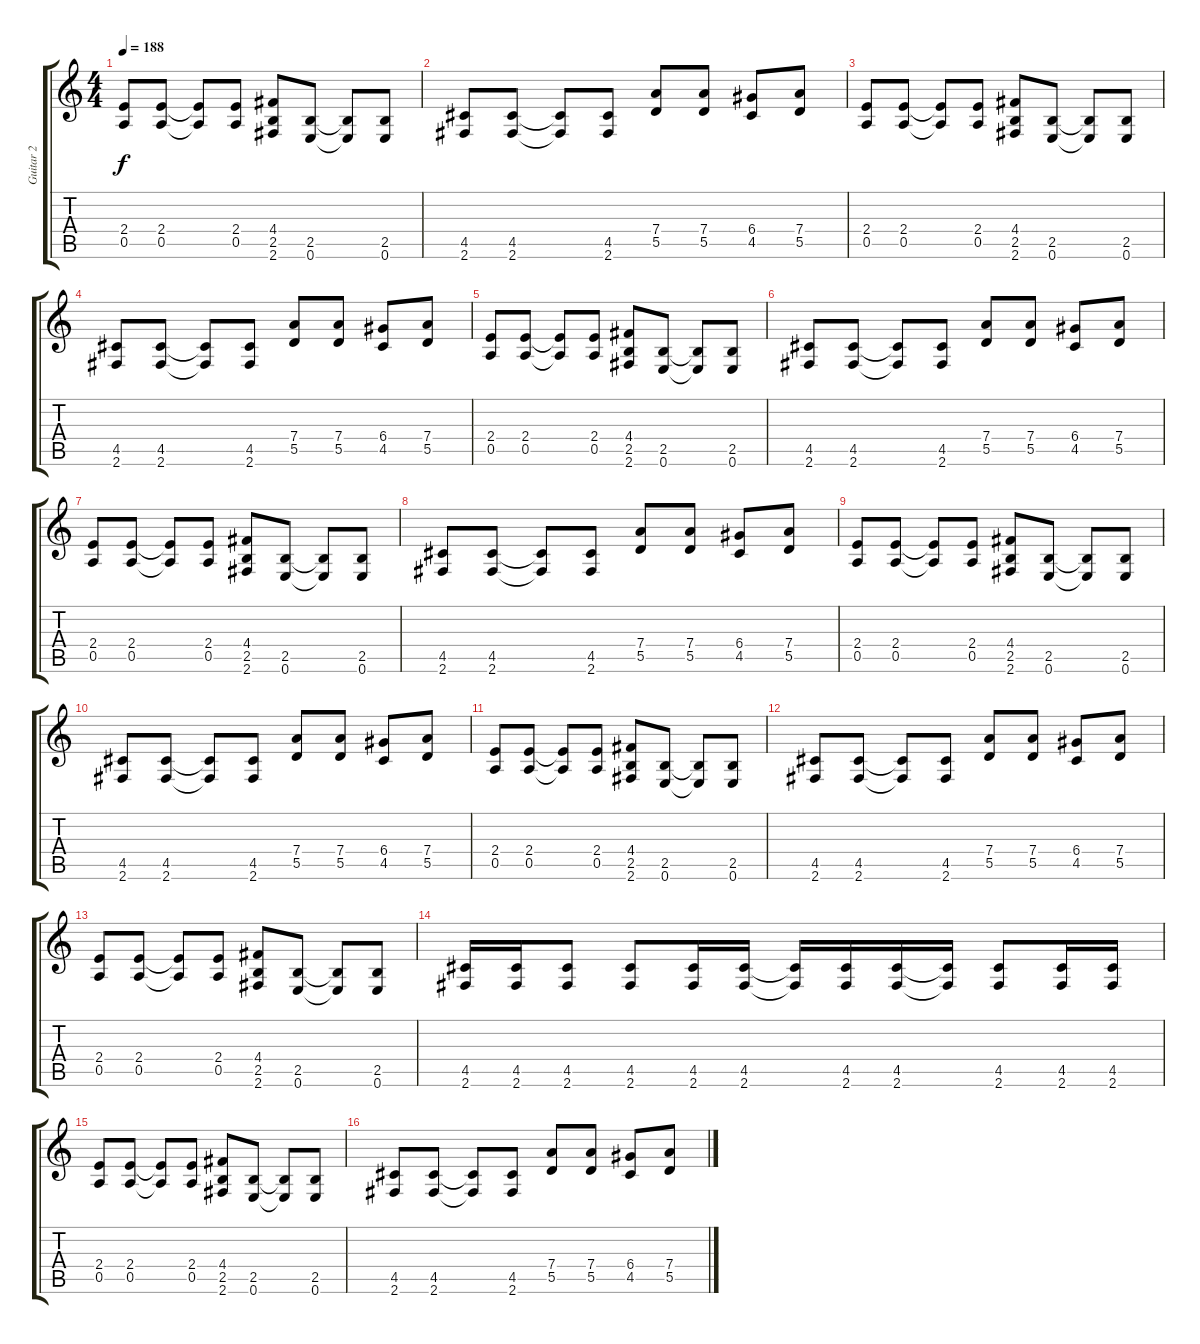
\track ("Guitar 2" "Guitar 2") {instrument overdrivenguitar}
\staff {score tabs}
\tuning (E4 B3 G3 D3 A2 E2) {hide}
\ts (4 4)
\tempo 188
\clef g2
\ks c
(2.4 0.5).8{dy f} (2.4 0.5).8 (2.4{t} 0.5{t}).8 (2.4 0.5).8 (4.4 2.5 2.6).8 (2.5 0.6).8 (2.5{t} 0.6{t}).8 (2.5 0.6).8 |
(4.5 2.6).8 (4.5 2.6).8 (4.5{t} 2.6{t}).8 (4.5 2.6).8 (7.4 5.5).8 (7.4 5.5).8 (6.4 4.5).8 (7.4 5.5).8 |
(2.4 0.5).8 (2.4 0.5).8 (2.4{t} 0.5{t}).8 (2.4 0.5).8 (4.4 2.5 2.6).8 (2.5 0.6).8 (2.5{t} 0.6{t}).8 (2.5 0.6).8 |
(4.5 2.6).8 (4.5 2.6).8 (4.5{t} 2.6{t}).8 (4.5 2.6).8 (7.4 5.5).8 (7.4 5.5).8 (6.4 4.5).8 (7.4 5.5).8 |
(2.4 0.5).8 (2.4 0.5).8 (2.4{t} 0.5{t}).8 (2.4 0.5).8 (4.4 2.5 2.6).8 (2.5 0.6).8 (2.5{t} 0.6{t}).8 (2.5 0.6).8 |
(4.5 2.6).8 (4.5 2.6).8 (4.5{t} 2.6{t}).8 (4.5 2.6).8 (7.4 5.5).8 (7.4 5.5).8 (6.4 4.5).8 (7.4 5.5).8 |
(2.4 0.5).8 (2.4 0.5).8 (2.4{t} 0.5{t}).8 (2.4 0.5).8 (4.4 2.5 2.6).8 (2.5 0.6).8 (2.5{t} 0.6{t}).8 (2.5 0.6).8 |
(4.5 2.6).8 (4.5 2.6).8 (4.5{t} 2.6{t}).8 (4.5 2.6).8 (7.4 5.5).8 (7.4 5.5).8 (6.4 4.5).8 (7.4 5.5).8 |
(2.4 0.5).8 (2.4 0.5).8 (2.4{t} 0.5{t}).8 (2.4 0.5).8 (4.4 2.5 2.6).8 (2.5 0.6).8 (2.5{t} 0.6{t}).8 (2.5 0.6).8 |
(4.5 2.6).8 (4.5 2.6).8 (4.5{t} 2.6{t}).8 (4.5 2.6).8 (7.4 5.5).8 (7.4 5.5).8 (6.4 4.5).8 (7.4 5.5).8 |
(2.4 0.5).8 (2.4 0.5).8 (2.4{t} 0.5{t}).8 (2.4 0.5).8 (4.4 2.5 2.6).8 (2.5 0.6).8 (2.5{t} 0.6{t}).8 (2.5 0.6).8 |
(4.5 2.6).8 (4.5 2.6).8 (4.5{t} 2.6{t}).8 (4.5 2.6).8 (7.4 5.5).8 (7.4 5.5).8 (6.4 4.5).8 (7.4 5.5).8 |
(2.4 0.5).8 (2.4 0.5).8 (2.4{t} 0.5{t}).8 (2.4 0.5).8 (4.4 2.5 2.6).8 (2.5 0.6).8 (2.5{t} 0.6{t}).8 (2.5 0.6).8 |
(4.5 2.6).16 (4.5 2.6).16 (4.5 2.6).8 (4.5 2.6).8 (4.5 2.6).16 (4.5 2.6).16 (4.5{t} 2.6{t}).16 (4.5 2.6).16 (4.5 2.6).16 (4.5{t} 2.6{t}).16 (4.5 2.6).8 (4.5 2.6).16 (4.5 2.6).16 |
(2.4 0.5).8 (2.4 0.5).8 (2.4{t} 0.5{t}).8 (2.4 0.5).8 (4.4 2.5 2.6).8 (2.5 0.6).8 (2.5{t} 0.6{t}).8 (2.5 0.6).8 |
(4.5 2.6).8 (4.5 2.6).8 (4.5{t} 2.6{t}).8 (4.5 2.6).8 (7.4 5.5).8 (7.4 5.5).8 (6.4 4.5).8 (7.4 5.5).8
